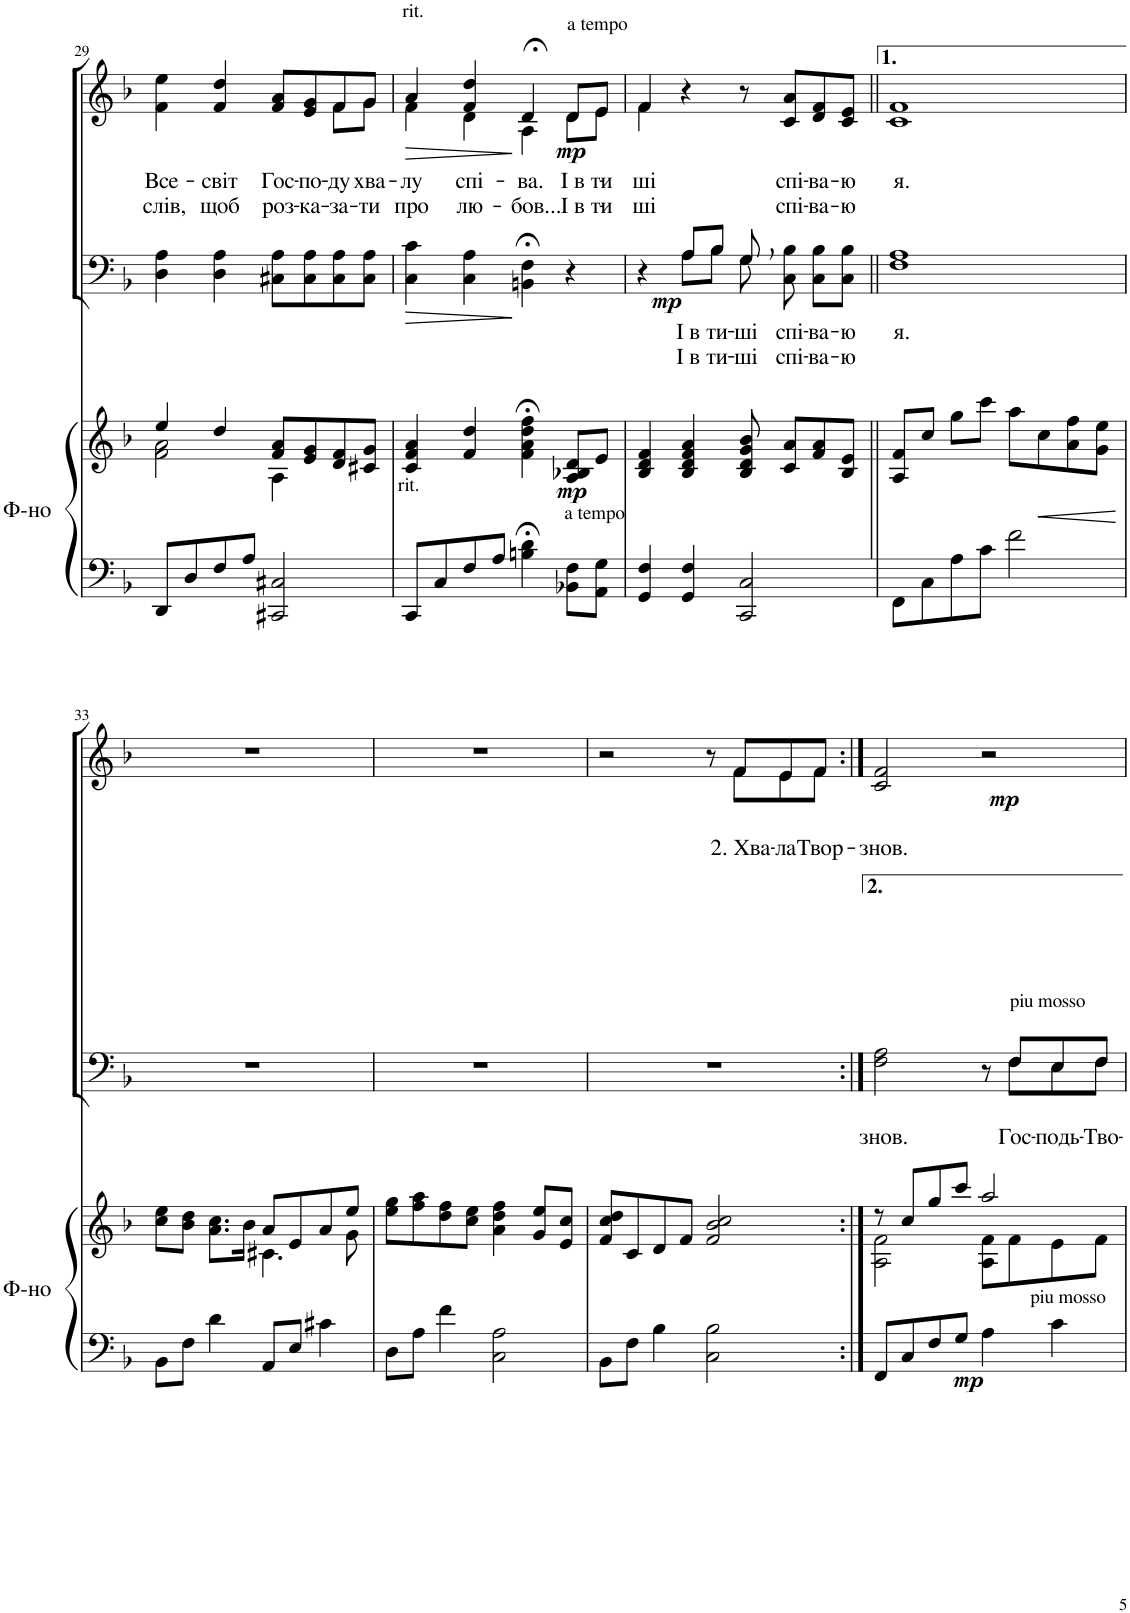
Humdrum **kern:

**kern	**kern	**dynam	**kern	**text	**text	**dynam	**kern	**text	**text	**text	**dynam
*part3	*part3	*part3	*part2	*part2	*part2	*part2	*part1	*part1	*part1	*part1	*part1
*staff4	*staff3	*staff3/4	*staff2	*staff2	*staff2	*staff2	*staff1	*staff1	*staff1	*staff1	*staff1
*I"Ф-но	*	*	*I"Бас	*	*	*	*I"Сопрано	*	*	*	*
!!LO:PB:g=z
*clefF4	*clefG2	*	*clefF4	*	*	*	*clefG2	*	*	*	*
*k[b-]	*k[b-]	*	*k[b-]	*	*	*	*k[b-]	*	*	*	*
*M4/4	*M4/4	*	*M4/4	*	*	*	*M4/4	*	*	*	*
=29	=29	=29	=29	=29	=29	=29	=29	=29	=29	=29	=29
*	*^	*	*	*	*	*	*	*	*	*	*
!	!	!	!	!	!	!	!	!	!	!LO:LY:b	!LO:LY:b	!
*	*	*	*	*	*	*	*	*^	*	*	*	*
8DD/L	4ee/	2f\ 2a\	.	4D\ 4A\	.	.	.	4f\ 4ee\	2.ryy	.	Все-	слів,	.
8D/	.	.	.	.	.	.	.	.	.	.	.	.	.
!	!	!	!	!	!	!	!	!	!	!	!LO:LY:b	!LO:LY:b	!
8F/	4dd/	.	.	4D\ 4A\	.	.	.	4f/ 4dd/	.	.	-світ	щоб	.
8A/J	.	.	.	.	.	.	.	.	.	.	.	.	.
!	!	!	!	!	!	!	!	!	!	!	!LO:LY:b	!LO:LY:b	!
2CC#X/ 2C#X/	8f/ 8a/L	4A\	.	8C#X\ 8A\L	.	.	.	8f/ 8a/L	.	.	Гос-	роз-	.
!	!	!	!	!	!	!	!	!	!	!	!LO:LY:b	!LO:LY:b	!
.	8e/ 8g/	.	.	8C#\ 8A\	.	.	.	8e/ 8g/	.	.	-по-	-ка-	.
!	!	!	!	!	!	!	!	!	!	!	!LO:LY:b	!LO:LY:b	!
.	8d/ 8f/	4ryy	.	8C#\ 8A\	.	.	.	8f/	8f\L	.	-ду	-за-	.
!	!	!	!	!	!	!	!	!	!	!	!LO:LY:b	!LO:LY:b	!
.	8c#X/ 8g/J	.	.	8C#\ 8A\J	.	.	.	8g/J	8g\J	.	хва-	-ти	.
*	*v	*v	*	*	*	*	*	*	*	*	*	*	*
=30	=30	=30	=30	=30	=30	=30	=30	=30	=30	=30	=30	=30
!	!	!	!	!	!	!	!LO:TX:a:t=rit.	!	!	!	!	!
!	!LO:TX:b:t=rit.	!	!	!	!	!	!	!	!	!	!	!
!	!	!	!	!	!	!LO:HP:b	!	!	!	!LO:LY:b	!LO:LY:b	!LO:HP:b
8CC/L	4c/ 4f/ 4a/	.	4C\ 4c\	.	.	>	4a/	4f\	.	-лу	про	>
8C/	.	.	.	.	.	.	.	.	.	.	.	.
!	!	!	!	!	!	!	!	!	!	!LO:LY:b	!LO:LY:b	!
8F/	4f/ 4dd/	.	4C\ 4A\	.	.	.	4f/ 4dd/	4d\	.	спі-	лю-	.
8A/J	.	.	.	.	.	.	.	.	.	.	.	.
!	!	!	!	!	!	!	!	!	!	!LO:LY:b	!LO:LY:b	!
4Bn\;< 4d\;<	4f\;< 4a\;< 4dd\;< 4ff\;<	.	4BBn\;< 4F\;<	.	.	]	4d;</	4A\	.	-ва.	-бов...	]
!	!	!	!	!	!	!	!LO:TX:a:t=a tempo	!	!	!	!	!
!	!LO:TX:b:t=a tempo	!	!	!	!	!	!	!	!	!	!	!
!	!	!LO:DY:b	!	!	!	!	!	!	!	!LO:LY:b	!LO:LY:b	!LO:DY:b
8BB-X\ 8F\L	8A/ 8B-X/ 8d/L	mp	4r	.	.	.	8d/L	8d\L	.	І в	І в	mp
!	!	!	!	!	!	!	!	!	!	!LO:LY:b	!LO:LY:b	!
8AA\ 8G\J	8e/J	.	.	.	.	.	8e/J	8e\J	.	ти-	ти-	.
=31	=31	=31	=31	=31	=31	=31	=31	=31	=31	=31	=31	=31
*	*	*	*^	*	*	*	*	*	*	*	*	*
!	!	!	!	!	!	!	!	!	!	!	!LO:LY:b	!LO:LY:b	!
4GG/ 4F/	4B-/ 4d/ 4f/	.	4r	4ryy	.	.	.	4f/	4f\	.	-ші	-ші	.
!	!	!	!	!	!LO:LY:b	!LO:LY:b	!LO:DY:b	!	!	!	!	!	!
4GG/ 4F/	4B-/ 4d/ 4f/ 4a/	.	8A/L	8A\L	І в	І в	mp	4r	2.ryy	.	.	.	.
!	!	!	!	!	!LO:LY:b	!LO:LY:b	!	!	!	!	!	!	!
.	.	.	8B-/J	8B-\J	ти-	ти-	.	.	.	.	.	.	.
!	!	!	!	!	!LO:LY:b	!LO:LY:b	!	!	!	!	!	!	!
2CC/ 2C/	8B-/ 8d/ 8g/ 8b-/	.	8G,/	8G\	-ші	-ші	.	8r	.	.	.	.	.
!	!	!	!	!	!LO:LY:b	!LO:LY:b	!	!	!	!	!LO:LY:b	!LO:LY:b	!
.	8c/ 8a/L	.	8C\ 8B-\	4.ryy	спі-	спі-	.	8c/ 8a/L	.	.	спі-	спі-	.
!	!	!	!	!	!LO:LY:b	!LO:LY:b	!	!	!	!	!LO:LY:b	!LO:LY:b	!
.	8f/ 8a/	.	8C\ 8B-\L	.	-ва-	-ва-	.	8d/ 8f/	.	.	-ва-	-ва-	.
!	!	!	!	!	!LO:LY:b	!LO:LY:b	!	!	!	!	!LO:LY:b	!LO:LY:b	!
.	8B-/ 8e/J	.	8C\ 8B-\J	.	-ю	-ю	.	8c/ 8e/J	.	.	-ю	-ю	.
*	*	*	*v	*v	*	*	*	*	*	*	*	*	*
*	*	*	*	*	*	*	*v	*v	*	*	*	*
=32||	=32||	=32||	=32||	=32||	=32||	=32||	=32||	=32||	=32||	=32||	=32||
!	!	!	!	!LO:LY:b	!	!	!	!	!LO:LY:b	!	!
8FF\L	8A/ 8f/L	.	1F 1A	я.	.	.	1c 1f	.	я.	.	.
8C\	8cc/J	.	.	.	.	.	.	.	.	.	.
8A\	8gg\L	.	.	.	.	.	.	.	.	.	.
8c\J	8ccc\J	.	.	.	.	.	.	.	.	.	.
2f\	8aa\L	.	.	.	.	.	.	.	.	.	.
!	!	!LO:HP:b	!	!	!	!	!	!	!	!	!
.	8cc\	<	.	.	.	.	.	.	.	.	.
.	8a\ 8ff\	.	.	.	.	.	.	.	.	.	.
.	8g\ 8ee\J	.	.	.	.	.	.	.	.	.	.
.	.	[	.	.	.	.	.	.	.	.	.
!!LO:LB:g=z
=33	=33	=33	=33	=33	=33	=33	=33	=33	=33	=33	=33
*	*^	*	*	*	*	*	*	*	*	*	*
8BB-\L	8cc\ 8ee\L	2ryy	.	1r	.	.	.	1r	.	.	.	.
8F\J	8b-\ 8dd\J	.	.	.	.	.	.	.	.	.	.	.
4d\	8.a\ 8.cc\L	.	.	.	.	.	.	.	.	.	.	.
.	16b-\Jk	.	.	.	.	.	.	.	.	.	.	.
8AA/L	8a/L	4.c#X\	.	.	.	.	.	.	.	.	.	.
8E/J	8e/	.	.	.	.	.	.	.	.	.	.	.
4c#X\	8a/	.	.	.	.	.	.	.	.	.	.	.
.	8ee/J	8g\	.	.	.	.	.	.	.	.	.	.
*	*v	*v	*	*	*	*	*	*	*	*	*	*
=34	=34	=34	=34	=34	=34	=34	=34	=34	=34	=34	=34
8D\L	8ee\ 8gg\L	.	1r	.	.	.	1r	.	.	.	.
8A\J	8ff\ 8aa\	.	.	.	.	.	.	.	.	.	.
4f\	8dd\ 8ff\	.	.	.	.	.	.	.	.	.	.
.	8cc\ 8ee\J	.	.	.	.	.	.	.	.	.	.
2C\ 2A\	4a\ 4dd\ 4ff\	.	.	.	.	.	.	.	.	.	.
.	8g/ 8ee/L	.	.	.	.	.	.	.	.	.	.
.	8e/ 8cc/J	.	.	.	.	.	.	.	.	.	.
=35	=35	=35	=35	=35	=35	=35	=35	=35	=35	=35	=35
*	*	*	*	*	*	*	*^	*	*	*	*
8BB-\L	8f/ 8cc/ 8dd/L	.	1r	.	.	.	2r	8ryy	.	.	.	.
*	*	*	*	*	*	*	*v	*v	*	*	*	*
8F\J	8c/	.	.	.	.	.	.	.	.	.	.
4B-\	8d/	.	.	.	.	.	.	.	.	.	.
.	8f/J	.	.	.	.	.	.	.	.	.	.
2C\ 2B-\	2f/ 2b-/ 2cc/	.	.	.	.	.	8r	.	.	.	.
!	!	!	!	!	!	!	!	!	!	!LO:LY:b	!
*	*	*	*	*	*	*	*^	*	*	*	*
.	.	.	.	.	.	.	8f/L	8f\L	.	.	2. Хва-	.
!	!	!	!	!	!	!	!	!	!	!	!LO:LY:b	!
.	.	.	.	.	.	.	8e/	8e\	.	.	-ла	.
!	!	!	!	!	!	!	!	!	!	!	!LO:LY:b	!
.	.	.	.	.	.	.	8f/J	8f\J	.	.	Твор-	.
=36:|!	=36:|!	=36:|!	=36:|!	=36:|!	=36:|!	=36:|!	=36:|!	=36:|!	=36:|!	=36:|!	=36:|!	=36:|!
*	*^	*	*	*	*	*	*	*	*	*	*	*
!	!	!	!	!	!	!LO:LY:b	!	!	!	!	!	!LO:LY:b	!
*	*	*	*	*^	*	*	*	*v	*v	*	*	*	*
8FF/L	8r	2A\ 2f\	.	2F\ 2A\	8ryy	.	знов.	.	2c/ 2f/	.	.	-знов.	.
*	*	*	*	*v	*v	*	*	*	*	*	*	*	*
8C/	8cc/L	.	.	.	.	.	.	.	.	.	.	.
8F/	8gg/	.	.	.	.	.	.	.	.	.	.	.
8G/J	8ccc/J	.	.	.	.	.	.	.	.	.	.	.
!	!	!	!LO:DY:b=2	!	!	!	!	!	!	!	!	!LO:DY:b
4A\	2aa/	8A\ 8f\L	mp	8r	.	.	.	2r	.	.	.	mp
!	!	!	!	!LO:TX:a:t=piu mosso	!	!	!	!	!	!	!	!
!	!	!LO:TX:b:t=piu mosso	!	!	!	!	!	!	!	!	!	!
!	!	!	!	!	!	!LO:LY:b	!	!	!	!	!	!
*	*	*	*	*^	*	*	*	*	*	*	*	*
.	.	8f\	.	8F/L	8F\L	.	Гос-	.	.	.	.	.	.
!	!	!	!	!	!	!	!LO:LY:b	!	!	!	!	!	!
4c\	.	8e\	.	8E/	8E\	.	-подь-	.	.	.	.	.	.
!	!	!	!	!	!	!	!LO:LY:b	!	!	!	!	!	!
.	.	8f\J	.	8F/J	8F\J	.	-Тво-	.	.	.	.	.	.
*	*v	*v	*	*	*	*	*	*	*	*	*	*	*
*	*	*	*v	*v	*	*	*	*	*	*	*	*
=	=	=	=	=	=	=	=	=	=	=	=
*-	*-	*-	*-	*-	*-	*-	*-	*-	*-	*-	*-
